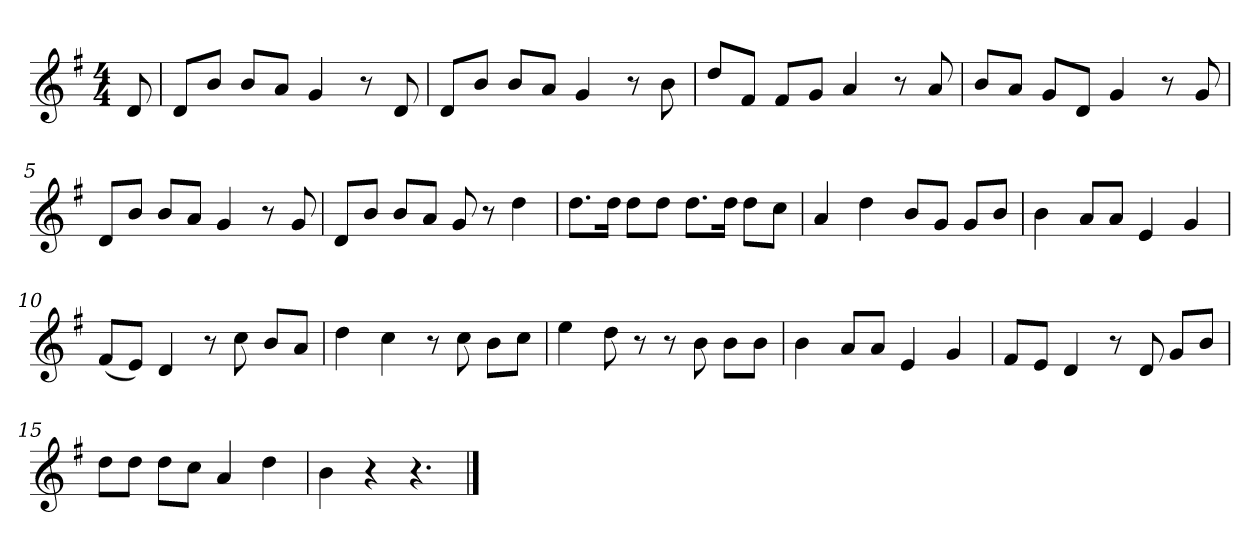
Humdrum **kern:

**kern
*part1
*staff1
*k[f#]
*M4/4
*MM120
=
8d
=1
8dL
8bJ
8bL
8aJ
4g
8r
8d
=2
8dL
8bJ
8bL
8aJ
4g
8r
8b
=3
8ddL
8f#J
8f#L
8gJ
4a
8r
8a
=4
8bL
8aJ
8gL
8dJ
4g
8r
8g
=5
8dL
8bJ
8bL
8aJ
4g
8r
8g
=6
8dL
8bJ
8bL
8aJ
8g
8r
4dd
=7
8.ddL
16ddJk
8ddL
8ddJ
8.ddL
16ddJk
8ddL
8ccJ
=8
4a
4dd
8bL
8gJ
8gL
8bJ
=9
4b
8aL
8aJ
4e
4g
=10
(8f#L
8eJ)
4d
8r
8cc
8bL
8aJ
=11
4dd
4cc
8r
8cc
8bL
8ccJ
=12
4ee
8dd
8r
8r
8b
8bL
8bJ
=13
4b
8aL
8aJ
4e
4g
=14
8f#L
8eJ
4d
8r
8d
8gL
8bJ
=15
8ddL
8ddJ
8ddL
8ccJ
4a
4dd
=16
4b
4r
4.r
==
*-
